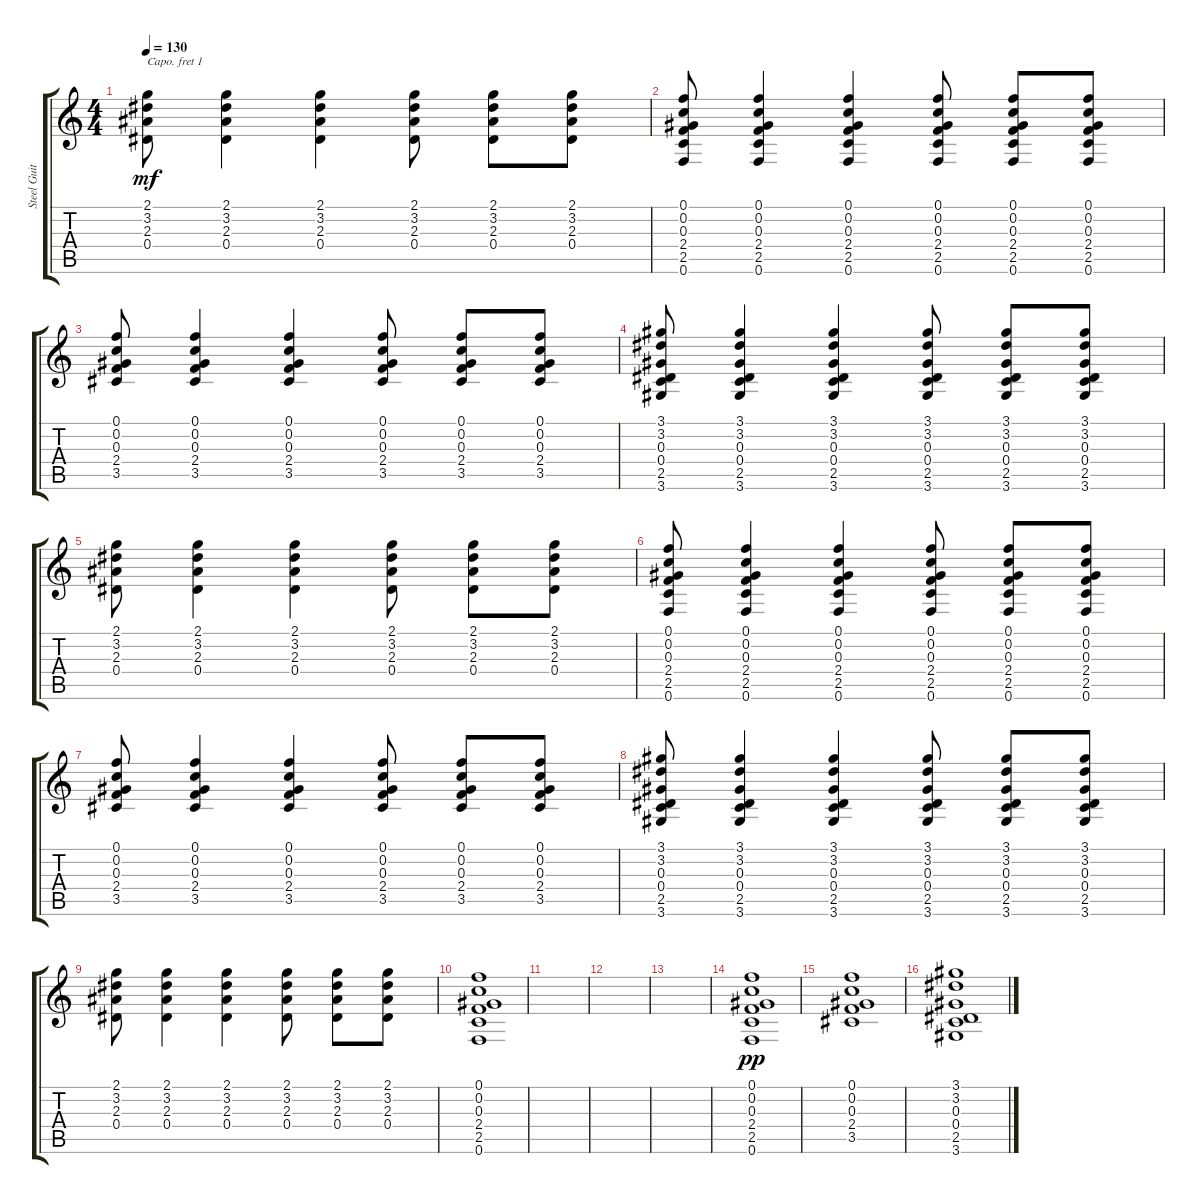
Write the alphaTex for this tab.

\track ("Steel Guitar" "Steel Guit") {instrument acousticguitarsteel}
\staff {score tabs}
\capo 1
\tuning (E4 B3 G3 D3 A2 E2) {hide}
\ts (4 4)
\tempo 130
\clef g2
\ks c
(2.1 3.2 2.3 0.4).8{dy mf} (2.1 3.2 2.3 0.4).4 (2.1 3.2 2.3 0.4).4 (2.1 3.2 2.3 0.4).8 (2.1 3.2 2.3 0.4).8 (2.1 3.2 2.3 0.4).8 |
(0.1 0.2 0.3 2.4 2.5 0.6).8 (0.1 0.2 0.3 2.4 2.5 0.6).4 (0.1 0.2 0.3 2.4 2.5 0.6).4 (0.1 0.2 0.3 2.4 2.5 0.6).8 (0.1 0.2 0.3 2.4 2.5 0.6).8 (0.1 0.2 0.3 2.4 2.5 0.6).8 |
(0.1 0.2 0.3 2.4 3.5).8 (0.1 0.2 0.3 2.4 3.5).4 (0.1 0.2 0.3 2.4 3.5).4 (0.1 0.2 0.3 2.4 3.5).8 (0.1 0.2 0.3 2.4 3.5).8 (0.1 0.2 0.3 2.4 3.5).8 |
(3.1 3.2 0.3 0.4 2.5 3.6).8 (3.1 3.2 0.3 0.4 2.5 3.6).4 (3.1 3.2 0.3 0.4 2.5 3.6).4 (3.1 3.2 0.3 0.4 2.5 3.6).8 (3.1 3.2 0.3 0.4 2.5 3.6).8 (3.1 3.2 0.3 0.4 2.5 3.6).8 |
(2.1 3.2 2.3 0.4).8 (2.1 3.2 2.3 0.4).4 (2.1 3.2 2.3 0.4).4 (2.1 3.2 2.3 0.4).8 (2.1 3.2 2.3 0.4).8 (2.1 3.2 2.3 0.4).8 |
(0.1 0.2 0.3 2.4 2.5 0.6).8 (0.1 0.2 0.3 2.4 2.5 0.6).4 (0.1 0.2 0.3 2.4 2.5 0.6).4 (0.1 0.2 0.3 2.4 2.5 0.6).8 (0.1 0.2 0.3 2.4 2.5 0.6).8 (0.1 0.2 0.3 2.4 2.5 0.6).8 |
(0.1 0.2 0.3 2.4 3.5).8 (0.1 0.2 0.3 2.4 3.5).4 (0.1 0.2 0.3 2.4 3.5).4 (0.1 0.2 0.3 2.4 3.5).8 (0.1 0.2 0.3 2.4 3.5).8 (0.1 0.2 0.3 2.4 3.5).8 |
(3.1 3.2 0.3 0.4 2.5 3.6).8 (3.1 3.2 0.3 0.4 2.5 3.6).4 (3.1 3.2 0.3 0.4 2.5 3.6).4 (3.1 3.2 0.3 0.4 2.5 3.6).8 (3.1 3.2 0.3 0.4 2.5 3.6).8 (3.1 3.2 0.3 0.4 2.5 3.6).8 |
(2.1 3.2 2.3 0.4).8 (2.1 3.2 2.3 0.4).4 (2.1 3.2 2.3 0.4).4 (2.1 3.2 2.3 0.4).8 (2.1 3.2 2.3 0.4).8 (2.1 3.2 2.3 0.4).8 |
(0.1 0.2 0.3 2.4 2.5 0.6).1 |
|
|
|
(0.1 0.2 0.3 2.4 2.5 0.6).1{dy pp} |
(0.1 0.2 0.3 2.4 3.5).1 |
(3.1 3.2 0.3 0.4 2.5 3.6).1
